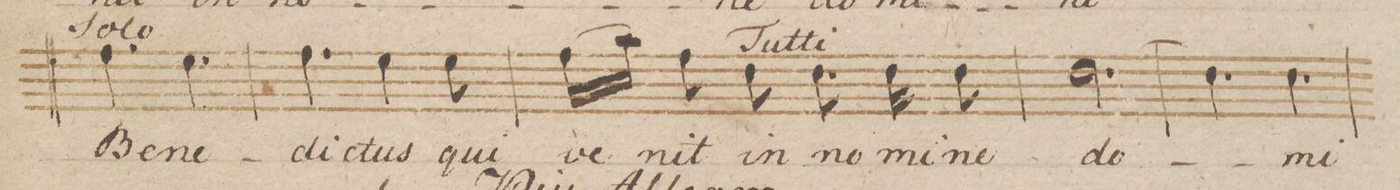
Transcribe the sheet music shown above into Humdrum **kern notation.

**kern	**text
*I"Canto	*
*clefC1	*
*k[b-e-]	*
*M6/8	*
4.dd\	Be-
4.cc\	-ne-
=69	=69
4.dd\	-di-
4cc\	-ctus
8cc\	qui
=70	=70
(16dd\LL	ve-
16ff\JJ)	.
8dd\	-nit
8b-\	in
8.b-\	no-
16b-\	-mi-
8b-\	-ne
=71	=71
[2.b-\	do-
=72	=72
4.b-\]	.
4.b-\	-mi-
=73	=73
*-	*-
